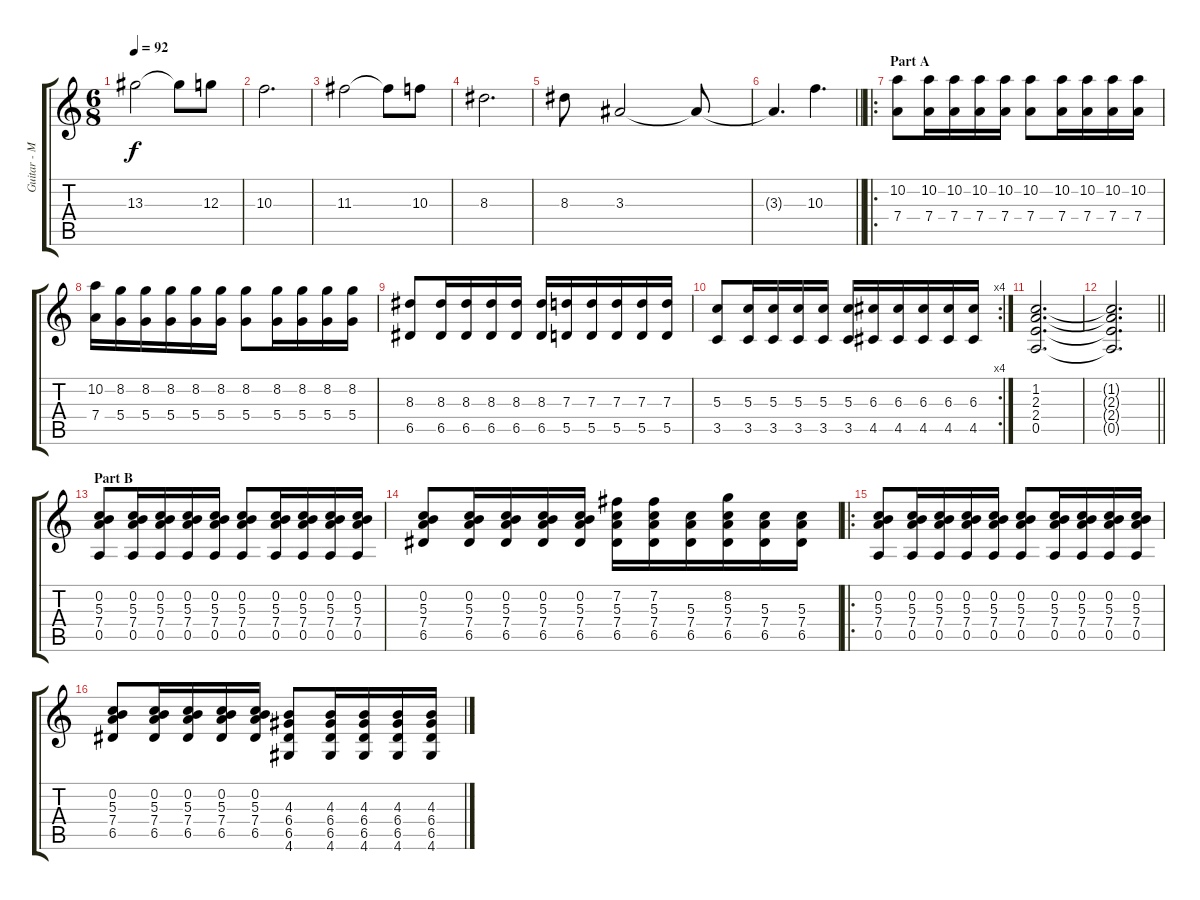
\track ("Guitar - Mikael Åkerfeldt" "Guitar - M") {instrument overdrivenguitar}
\staff {score tabs}
\tuning (E4 B3 G3 D3 A2 E2) {hide}
\ts (6 8)
\tempo 92
\clef g2
\ks c
13.3.2{dy f} 13.3{t}.8 12.3.8 |
10.3.2{d} |
11.3.2 11.3{t}.8 10.3.8 |
8.3.2{d} |
8.3.8 3.3.2 3.3{t}.8 |
\barLineRight lightlight
3.3{t}.4{d} 10.3.4{d} |
\ro
\section ("" "Part A")
(10.2 7.4).8 (10.2 7.4).16 (10.2 7.4).16 (10.2 7.4).16 (10.2 7.4).16 (10.2 7.4).8 (10.2 7.4).16 (10.2 7.4).16 (10.2 7.4).16 (10.2 7.4).16 |
(10.2 7.4).16 (8.2 5.4).16 (8.2 5.4).16 (8.2 5.4).16 (8.2 5.4).16 (8.2 5.4).16 (8.2 5.4).8 (8.2 5.4).16 (8.2 5.4).16 (8.2 5.4).16 (8.2 5.4).16 |
(8.3 6.5).8 (8.3 6.5).16 (8.3 6.5).16 (8.3 6.5).16 (8.3 6.5).16 (8.3 6.5).16 (7.3 5.5).16 (7.3 5.5).16 (7.3 5.5).16 (7.3 5.5).16 (7.3 5.5).16 |
\rc 4
(5.3 3.5).8 (5.3 3.5).16 (5.3 3.5).16 (5.3 3.5).16 (5.3 3.5).16 (5.3 3.5).16 (6.3 4.5).16 (6.3 4.5).16 (6.3 4.5).16 (6.3 4.5).16 (6.3 4.5).16 |
(1.2 2.3 2.4 0.5).2{d} |
\barLineRight lightlight
(1.2{t} 2.3{t} 2.4{t} 0.5{t}).2{d} |
\section ("" "Part B")
(0.2 5.3 7.4 0.5).8{instrument acousticguitarsteel} (0.2 5.3 7.4 0.5).16 (0.2 5.3 7.4 0.5).16 (0.2 5.3 7.4 0.5).16 (0.2 5.3 7.4 0.5).16 (0.2 5.3 7.4 0.5).8 (0.2 5.3 7.4 0.5).16 (0.2 5.3 7.4 0.5).16 (0.2 5.3 7.4 0.5).16 (0.2 5.3 7.4 0.5).16 |
(0.2 5.3 7.4 6.5).8 (0.2 5.3 7.4 6.5).16 (0.2 5.3 7.4 6.5).16 (0.2 5.3 7.4 6.5).16 (0.2 5.3 7.4 6.5).16 (7.2 5.3 7.4 6.5).16 (7.2 5.3 7.4 6.5).16 (5.3 7.4 6.5).16 (8.2 5.3 7.4 6.5).16 (5.3 7.4 6.5).16 (5.3 7.4 6.5).16 |
\ro
(0.2 5.3 7.4 0.5).8{instrument acousticguitarsteel} (0.2 5.3 7.4 0.5).16 (0.2 5.3 7.4 0.5).16 (0.2 5.3 7.4 0.5).16 (0.2 5.3 7.4 0.5).16 (0.2 5.3 7.4 0.5).8 (0.2 5.3 7.4 0.5).16 (0.2 5.3 7.4 0.5).16 (0.2 5.3 7.4 0.5).16 (0.2 5.3 7.4 0.5).16 |
(0.2 5.3 7.4 6.5).8 (0.2 5.3 7.4 6.5).16 (0.2 5.3 7.4 6.5).16 (0.2 5.3 7.4 6.5).16 (0.2 5.3 7.4 6.5).16 (4.3 6.4 6.5 4.6).8 (4.3 6.4 6.5 4.6).16 (4.3 6.4 6.5 4.6).16 (4.3 6.4 6.5 4.6).16 (4.3 6.4 6.5 4.6).16
